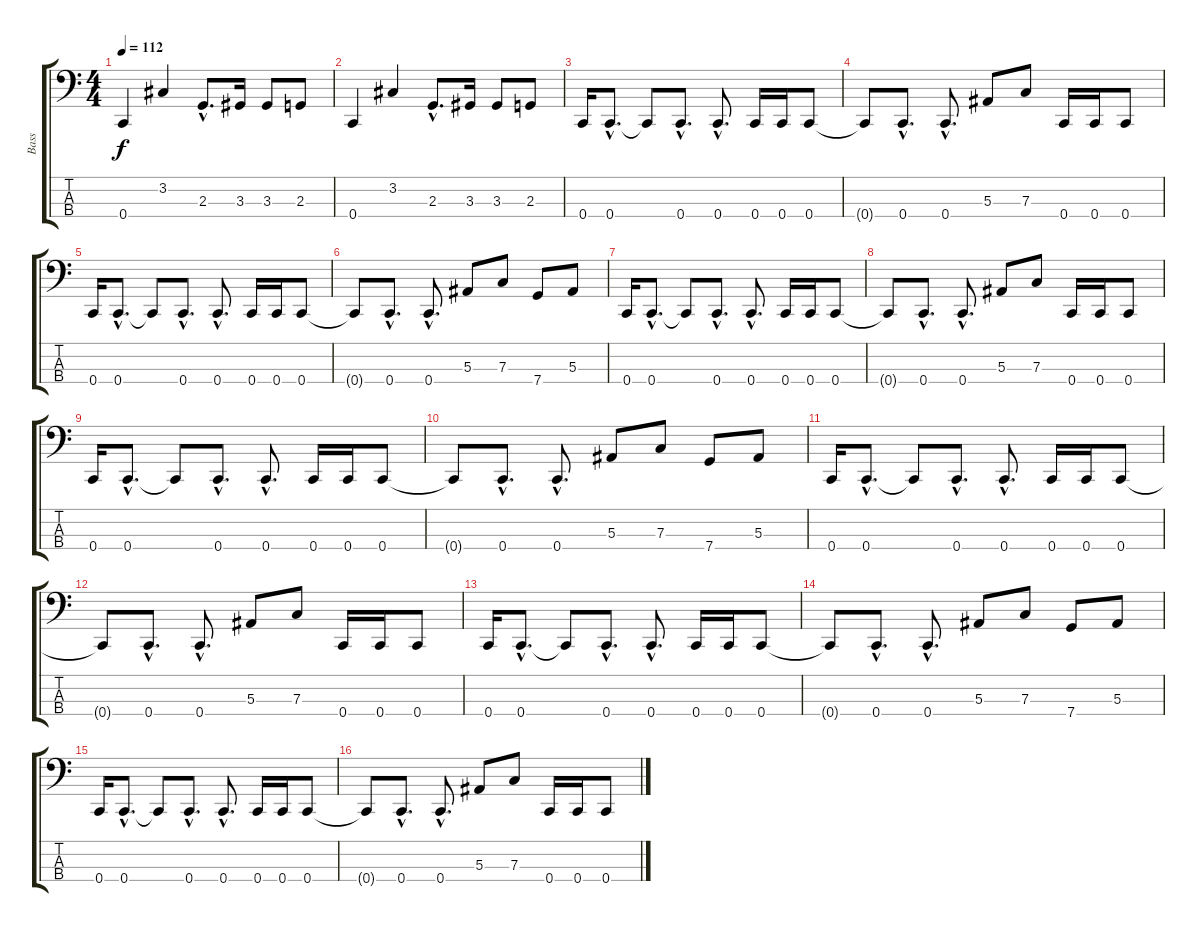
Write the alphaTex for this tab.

\track ("Bass" "Bass") {instrument electricbassfinger}
\staff {score tabs}
\tuning (Eb2 Bb1 F1 C1) {hide}
\ts (4 4)
\tempo 112
\clef f4
\ks c
0.4.4{dy f} 3.2.4 2.3{hac}.8{d} 3.3.16 3.3.8 2.3.8 |
0.4.4 3.2.4 2.3{hac}.8{d} 3.3.16 3.3.8 2.3.8 |
0.4.16 0.4{hac}.8{d} 0.4{t}.8 0.4{hac}.8{d} 0.4{hac}.8{d} 0.4.16 0.4.16 0.4.8 |
0.4{t}.8 0.4{hac}.8{d} 0.4{hac}.8{d} 5.3.8 7.3.8 0.4.16 0.4.16 0.4.8 |
0.4.16 0.4{hac}.8{d} 0.4{t}.8 0.4{hac}.8{d} 0.4{hac}.8{d} 0.4.16 0.4.16 0.4.8 |
0.4{t}.8 0.4{hac}.8{d} 0.4{hac}.8{d} 5.3.8 7.3.8 7.4.8 5.3.8 |
0.4.16 0.4{hac}.8{d} 0.4{t}.8 0.4{hac}.8{d} 0.4{hac}.8{d} 0.4.16 0.4.16 0.4.8 |
0.4{t}.8 0.4{hac}.8{d} 0.4{hac}.8{d} 5.3.8 7.3.8 0.4.16 0.4.16 0.4.8 |
0.4.16 0.4{hac}.8{d} 0.4{t}.8 0.4{hac}.8{d} 0.4{hac}.8{d} 0.4.16 0.4.16 0.4.8 |
0.4{t}.8 0.4{hac}.8{d} 0.4{hac}.8{d} 5.3.8 7.3.8 7.4.8 5.3.8 |
0.4.16 0.4{hac}.8{d} 0.4{t}.8 0.4{hac}.8{d} 0.4{hac}.8{d} 0.4.16 0.4.16 0.4.8 |
0.4{t}.8 0.4{hac}.8{d} 0.4{hac}.8{d} 5.3.8 7.3.8 0.4.16 0.4.16 0.4.8 |
0.4.16 0.4{hac}.8{d} 0.4{t}.8 0.4{hac}.8{d} 0.4{hac}.8{d} 0.4.16 0.4.16 0.4.8 |
0.4{t}.8 0.4{hac}.8{d} 0.4{hac}.8{d} 5.3.8 7.3.8 7.4.8 5.3.8 |
0.4.16 0.4{hac}.8{d} 0.4{t}.8 0.4{hac}.8{d} 0.4{hac}.8{d} 0.4.16 0.4.16 0.4.8 |
0.4{t}.8 0.4{hac}.8{d} 0.4{hac}.8{d} 5.3.8 7.3.8 0.4.16 0.4.16 0.4.8
